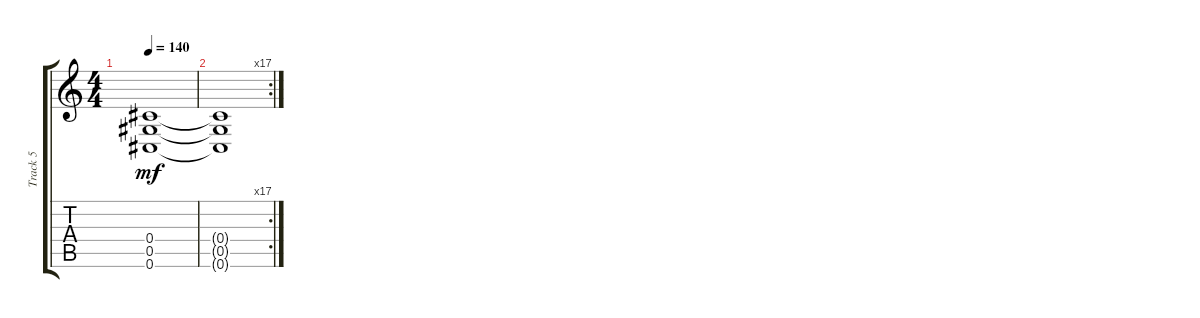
\track ("Track 5" "Track 5") {instrument distortionguitar}
\staff {score tabs}
\tuning (Eb4 Bb3 Gb3 Db3 Ab2 Db2) {hide}
\ts (4 4)
\tempo 140
\clef g2
\ks c
(0.4 0.5 0.6).1{dy mf} |
\rc 17
(0.4{t} 0.5{t} 0.6{t}).1
